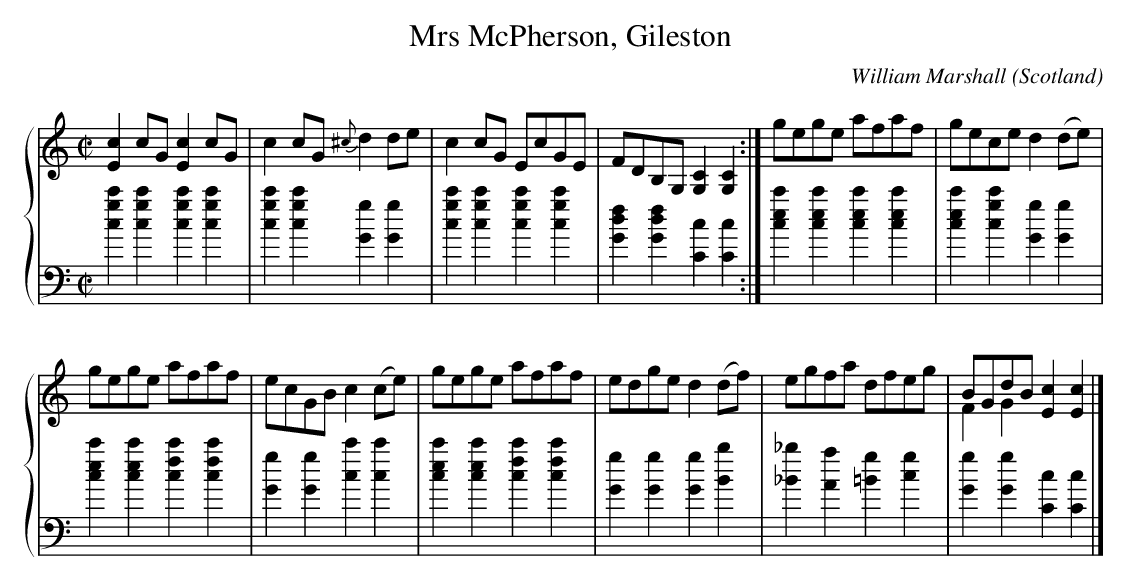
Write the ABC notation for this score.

X:1
T:Mrs McPherson, Gileston
C:William Marshall
L:1/8
M:C|
O:Scotland
K:C
%%staves {1 2}
V:1
[Ec]2 cG [Ec]2 cG | c2 cG {^c}d2 de | c2 cG EcGE | FDB,G, [G,C]2 [G,C]2 :| \
gege afaf | gece d2 (de) | ! gege afaf | ecGB c2 (ce) | \
gege afaf | edge d2 (df) | egfa dfeg | BGdB [Ec]2 [Ec]2 & F2G2x4  |]
V:2 clef=bass
L:1/4
[cgc'] [cgc'] [cgc'] [cgc'] | [cgc'] [cgc'] [Gg] [Gg] | \
[cgc'] [cgc'] [cgc'] [cgc'] | [Gdf] [Gdf] [Cc] [Cc] :| \
[cec'] [cec'] [cec'] [cec'] | [cec'] [cgc'] [Gg] [Gg] | \
[cec'] [cec'] [cfc'] [cfc'] | [Gg] [Gg] [cc'] [cc'] | \
[cec'] [cec'] [cfc'] [cfc'] | [Gg] [Gg] [Gg] [Bb] | \
[_B_b] [Aa] [=Bg] [cg] | [Gg] [Gg] [Cc] [Cc] |]
